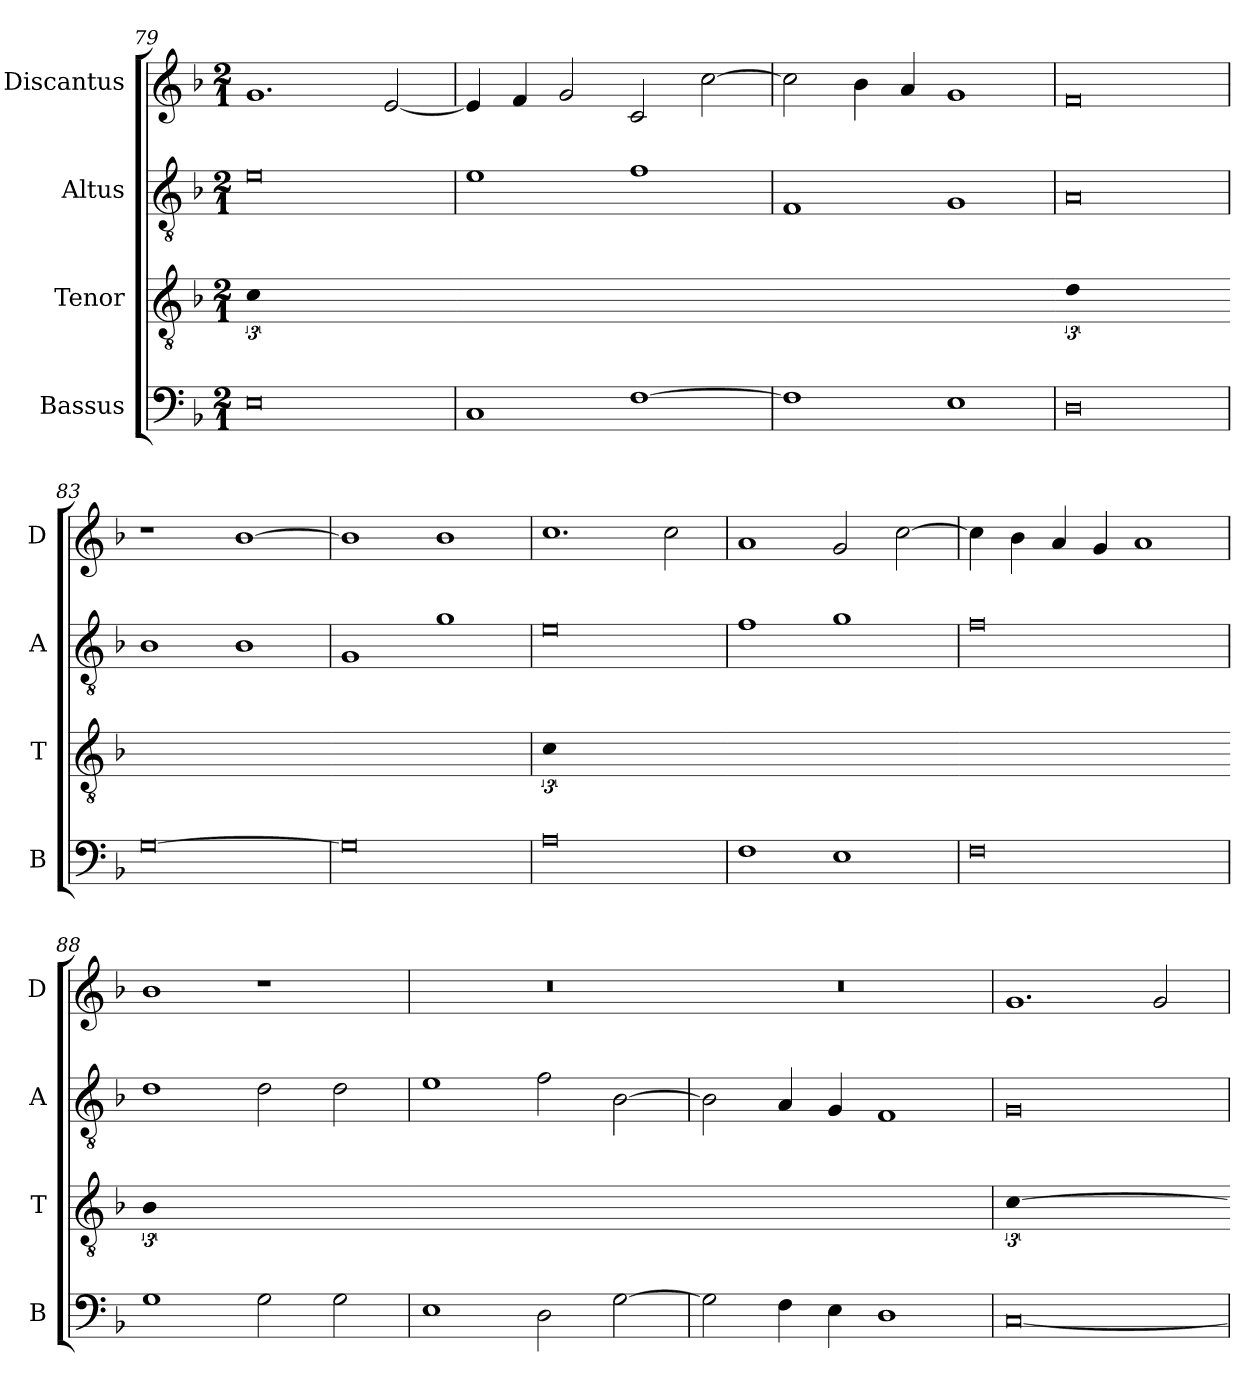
**kern	**kern	**kern	**kern
*part4	*part3	*part2	*part1
*staff4	*staff3	*staff2	*staff1
*I"Bassus	*I"Tenor	*I"Altus	*I"Discantus
*I'B	*I'T	*I'A	*I'D
*clefF4	*clefGv2	*clefGv2	*clefG2
*k[b-]	*k[b-]	*k[b-]	*k[b-]
*M2/1	*M2/1	*M2/1	*M2/1
=79	=79	=79	=79
!	!LO:N:vis=2	!	!
0E	[y3%4.c	0e	1.g
.	.	.	[2e/
=80	=80-	=80	=80
!	!LO:N:vis=2	!	!
1C	3%4.cyy_	1e	4e/]
.	.	.	4f/
.	.	.	2g/
[1F	.	1f	2c/
.	.	.	[2cc\
=81	=81-	=81	=81
!	!LO:N:vis=2	!	!
1F]	3%4.cyy]	1F	2cc\]
.	.	.	4b-\
.	.	.	4a/
1E	.	1G	1g
=82	=82-	=82	=82
!	!LO:N:vis=2	!	!
0D	[y3%4.d	0A	0f
=83	=83-	=83	=83
!	!LO:N:vis=2	!	!
[0G	3%4.dyy_	1B-	1r
.	.	1B-	[1b-
=84	=84-	=84	=84
!	!LO:N:vis=2	!	!
0G]	3%4.dyy]	1G	1b-]
.	.	1g	1b-
=85	=85	=85	=85
!	!LO:N:vis=2	!	!
0A	[y3%4.c	0e	1.cc
.	.	.	2cc\
=86	=86-	=86	=86
!	!LO:N:vis=2	!	!
1F	3%4.cyy_	1f	1a
1E	.	1g	2g/
.	.	.	[2cc\
=87	=87-	=87	=87
!	!LO:N:vis=2	!	!
0F	3%4.cyy]	0f	4cc\]
.	.	.	4b-\
.	.	.	4a/
.	.	.	4g/
.	.	.	1a
=88	=88-	=88	=88
!	!LO:N:vis=2	!	!
1G	[y3%4.B-	1d	1b-
2G\	.	2d\	1r
2G\	.	2d\	.
=89	=89-	=89	=89
!	!LO:N:vis=2	!	!
1E	3%4.B-yy_	1e	0r
2D\	.	2f\	.
[2G\	.	[2B-\	.
=90	=90-	=90	=90
!	!LO:N:vis=2	!	!
2G\]	3%4.B-yy]	2B-\]	0r
4F\	.	4A/	.
4E\	.	4G/	.
1D	.	1F	.
=91	=91	=91	=91
!	!LO:N:vis=2	!	!
[0C	[y3%4.c	0G	1.g
.	.	.	2g/
=	=-	=	=
*-	*-	*-	*-
